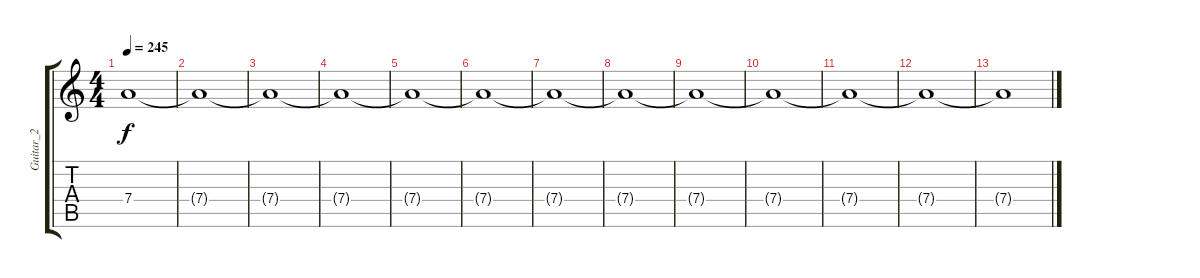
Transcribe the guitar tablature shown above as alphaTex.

\track ("Guitar_2" "Guitar_2") {instrument electricguitarjazz}
\staff {score tabs}
\tuning (E4 B3 G3 D3 A2 E2) {hide}
\ts (4 4)
\tempo 245
\clef g2
\ks c
7.4.1{dy f volume 8} |
7.4{t}.1 |
7.4{t}.1 |
7.4{t}.1 |
7.4{t}.1{volume 5} |
7.4{t}.1 |
7.4{t}.1 |
7.4{t}.1 |
7.4{t}.1{volume 0} |
7.4{t}.1 |
7.4{t}.1 |
7.4{t}.1 |
7.4{t}.1
